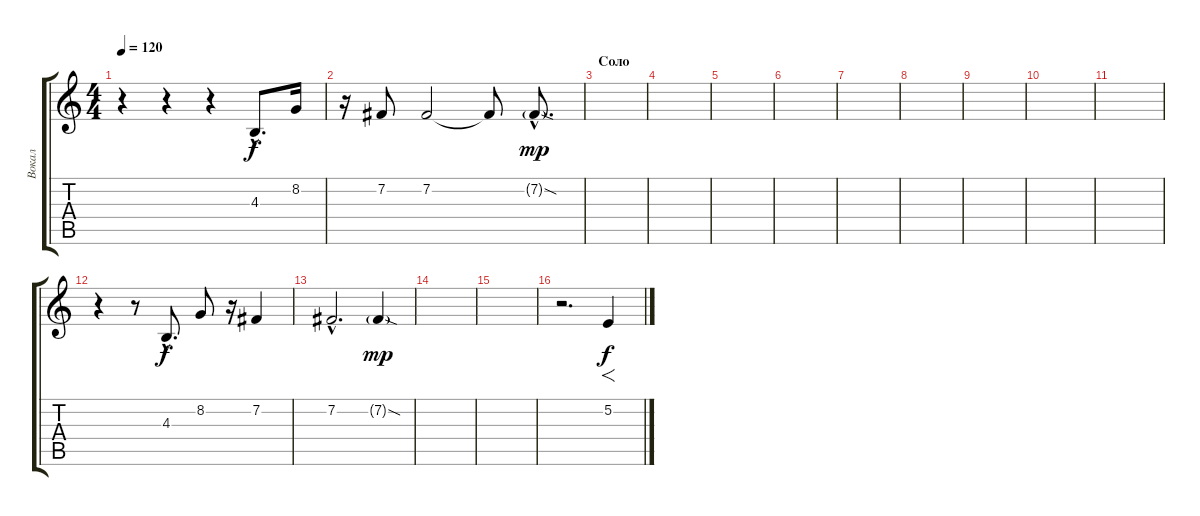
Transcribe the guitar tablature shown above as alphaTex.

\track ("Вокал" "Вокал") {instrument choiraahs}
\staff {score tabs}
\tuning (E4 B3 G3 D3 A2 E2) {hide}
\ts (4 4)
\tempo 120
\clef g2
\ks c
r.4{dy mp} r.4 r.4 4.3{hac}.8{d dy f} 8.2.16 |
r.16 7.2.8 7.2.2 7.2{t}.8 7.2{sod g hac}.8{d dy mp} |
\section ("" "Соло")
|
|
|
|
|
|
|
|
|
r.4 r.8 4.3{hac}.8{d dy f} 8.2.8 r.16 7.2.4 |
7.2{hac}.2{d} 7.2{sod g}.4{dy mp} |
|
|
r.2{d} 5.2.4{f dy f}
